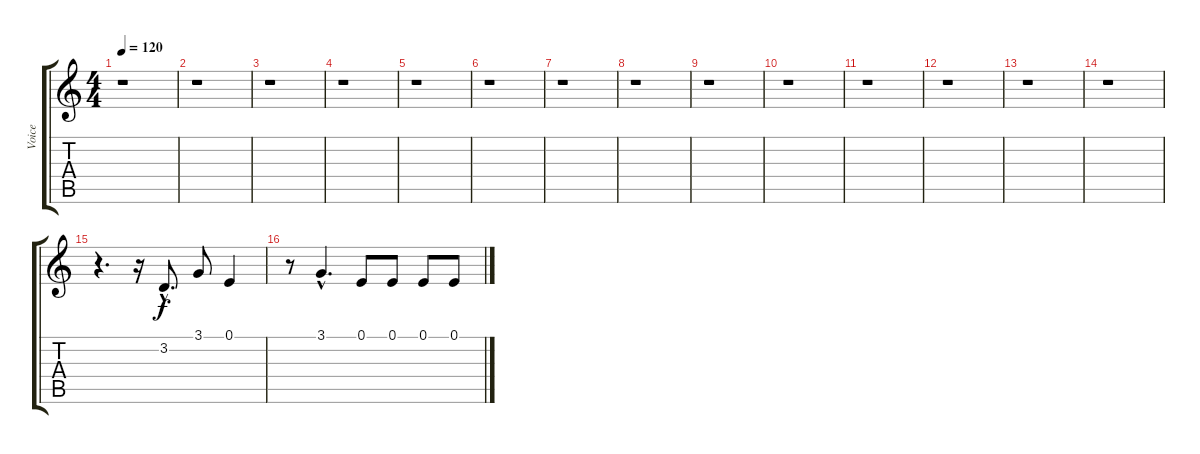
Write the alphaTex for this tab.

\track ("Voice" "Voice") {instrument pad3polysynth}
\staff {score tabs}
\tuning (E4 B3 G3 D3 A2 E2) {hide}
\ts (4 4)
\tempo 120
\clef g2
\ks c
r.1{dy f} |
r.1 |
r.1 |
r.1 |
r.1 |
r.1 |
r.1 |
r.1 |
r.1 |
r.1 |
r.1 |
r.1 |
r.1 |
r.1 |
r.4{d} r.16 3.2{hac}.8{d instrument lead6voice} 3.1.8 0.1.4 |
r.8 3.1{hac}.4{d} 0.1.8 0.1.8 0.1.8 0.1.8
